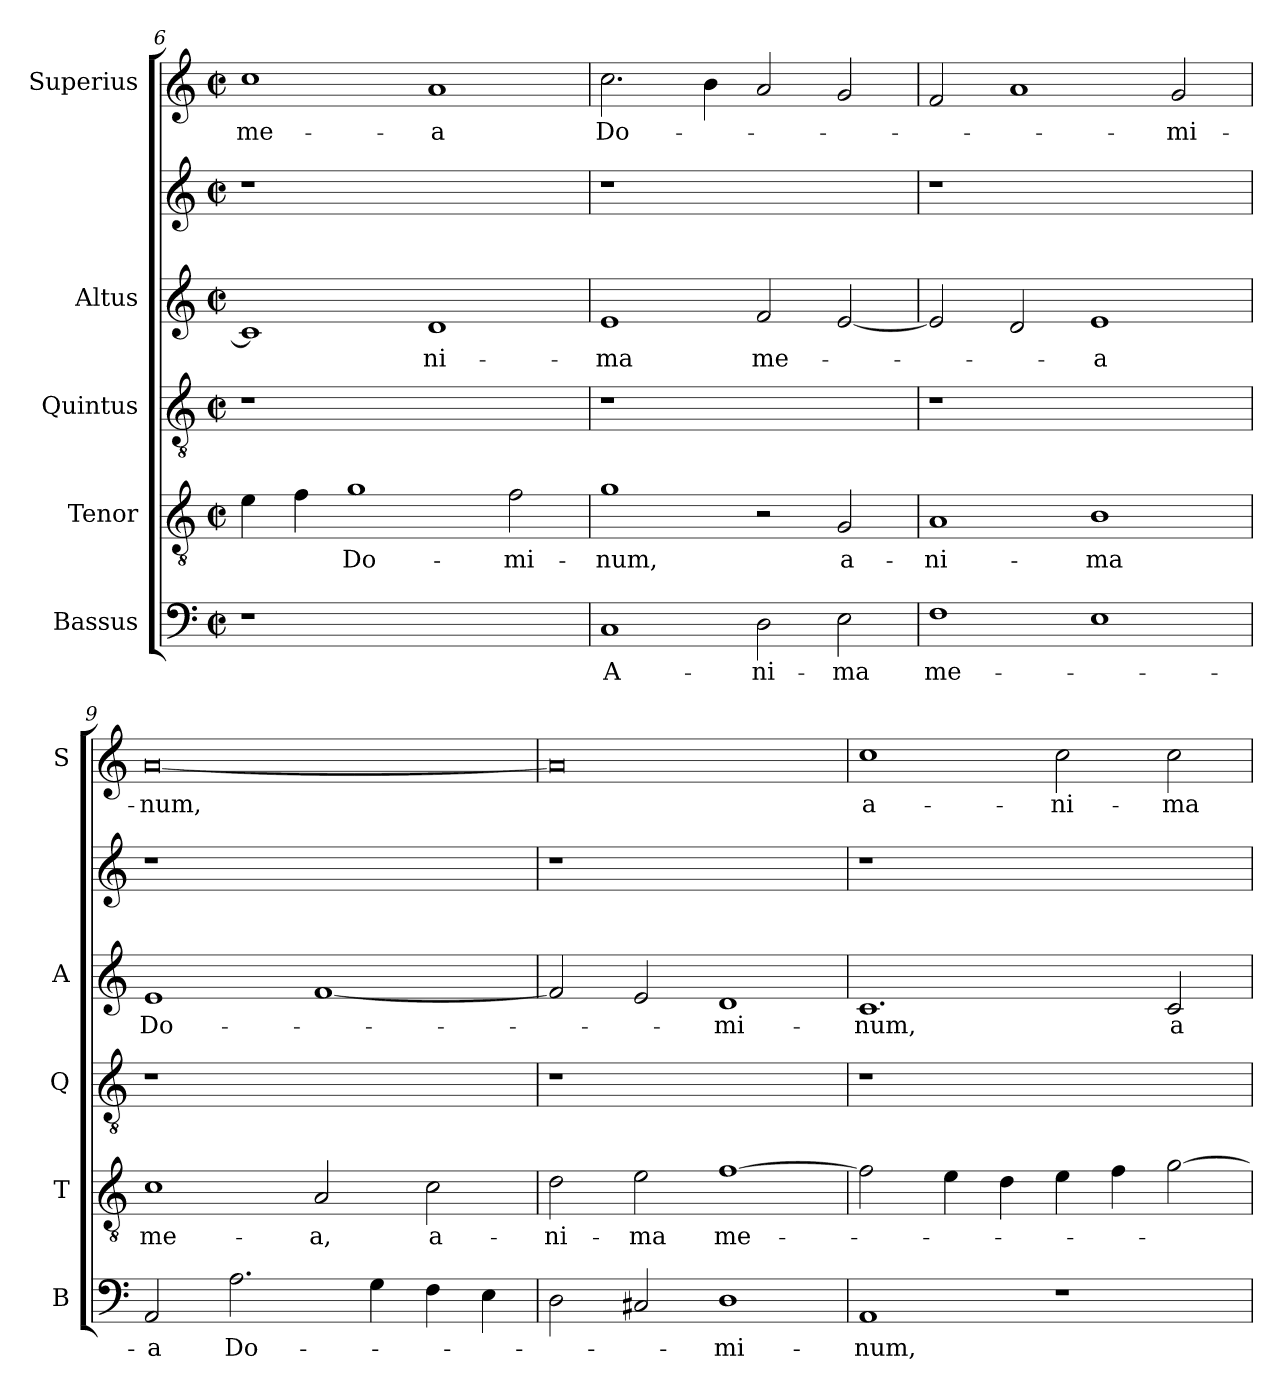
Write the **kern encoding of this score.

**kern	**text	**kern	**text	**kern	**kern	**text	**kern	**kern	**text
*part6	*part6	*part5	*part5	*part4	*part3	*part3	*part2	*part1	*part1
*staff6	*staff6	*staff5	*staff5	*staff4	*staff3	*staff3	*staff2	*staff1	*staff1
*I"Bassus	*	*I"Tenor	*	*I"Quintus	*I"Altus	*	*	*I"Superius	*
*I'B	*	*I'T	*	*I'Q	*I'A	*	*	*I'S	*
!!LO:LB:g=z
*clefF4	*	*clefGv2	*	*clefGv2	*clefG2	*	*clefG2	*clefG2	*
*k[]	*	*k[]	*	*k[]	*k[]	*	*k[]	*k[]	*
*C:	*	*C:	*	*C:	*C:	*	*C:	*C:	*
*M2/2	*	*M2/2	*	*M2/2	*M2/2	*	*M2/2	*M2/2	*
*met(c|)	*	*met(c|)	*	*met(c|)	*met(c|)	*	*met(c|)	*met(c|)	*
=6	=6	=6	=6	=6	=6	=6	=6	=6	=6
!	!	!	!	!	!	!	!	!	!LO:LY:b
1r	.	4e\	.	1r	1c]	.	1r	1cc	me-
.	.	4f\	.	.	.	.	.	.	.
!	!	!	!LO:LY:b	!	!	!	!	!	!
.	.	1g	Do-	.	.	.	.	.	.
!	!	!	!	!	!	!LO:LY:b	!	!	!LO:LY:b
1ryy	.	.	.	1ryy	1d	-ni-	1ryy	1a	-a
!	!	!	!LO:LY:b	!	!	!	!	!	!
.	.	2f\	-mi-	.	.	.	.	.	.
=7	=7	=7	=7	=7	=7	=7	=7	=7	=7
!	!LO:LY:b	!	!LO:LY:b	!	!	!LO:LY:b	!	!	!LO:LY:b
1C	A-	1g	-num,	1r	1e	-ma	1r	2.cc\	Do-
.	.	.	.	.	.	.	.	4b\	.
!	!LO:LY:b	!	!	!	!	!LO:LY:b	!	!	!
2D\	-ni-	2r	.	1ryy	2f/	me-	1ryy	2a/	.
!	!LO:LY:b	!	!LO:LY:b	!	!	!	!	!	!
2E\	-ma	2G/	a-	.	[2e/	.	.	2g/	.
=8	=8	=8	=8	=8	=8	=8	=8	=8	=8
!	!LO:LY:b	!	!LO:LY:b	!	!	!	!	!	!
1F	me-	1A	-ni-	1r	2e/]	.	1r	2f/	.
.	.	.	.	.	2d/	.	.	1a	.
!	!	!	!LO:LY:b	!	!	!LO:LY:b	!	!	!
1E	.	1B	-ma	1ryy	1e	-a	1ryy	.	.
!	!	!	!	!	!	!	!	!	!LO:LY:b
.	.	.	.	.	.	.	.	2g/	-mi-
=9	=9	=9	=9	=9	=9	=9	=9	=9	=9
!	!LO:LY:b	!	!LO:LY:b	!	!	!LO:LY:b	!	!	!LO:LY:b
2AA/	-a	1c	me-	1r	1e	Do-	1r	[0a	-num,
!	!LO:LY:b	!	!	!	!	!	!	!	!
2.A\	Do-	.	.	.	.	.	.	.	.
!	!	!	!LO:LY:b	!	!	!	!	!	!
.	.	2A/	-a,	1ryy	[1f	.	1ryy	.	.
4G\	.	.	.	.	.	.	.	.	.
!	!	!	!LO:LY:b	!	!	!	!	!	!
4F\	.	2c\	a-	.	.	.	.	.	.
4E\	.	.	.	.	.	.	.	.	.
=10	=10	=10	=10	=10	=10	=10	=10	=10	=10
!	!	!	!LO:LY:b	!	!	!	!	!	!
2D\	.	2d\	-ni-	1r	2f/]	.	1r	0a]	.
!	!	!	!LO:LY:b	!	!	!	!	!	!
2C#X/	.	2e\	-ma	.	2e/	.	.	.	.
!	!LO:LY:b	!	!LO:LY:b	!	!	!LO:LY:b	!	!	!
1D	-mi-	[1f	me-	1ryy	1d	-mi-	1ryy	.	.
!!LO:LB:g=z
=11	=11	=11	=11	=11	=11	=11	=11	=11	=11
!	!LO:LY:b	!	!	!	!	!LO:LY:b	!	!	!LO:LY:b
1AA	-num,	2f\]	.	1r	1.c	-num,	1r	1cc	a-
.	.	4e\	.	.	.	.	.	.	.
.	.	4d\	.	.	.	.	.	.	.
!	!	!	!	!	!	!	!	!	!LO:LY:b
1r	.	4e\	.	1ryy	.	.	1ryy	2cc\	-ni-
.	.	4f\	.	.	.	.	.	.	.
!	!	!	!	!	!	!LO:LY:b	!	!	!LO:LY:b
.	.	[2g\	.	.	2c/	a-	.	2cc\	-ma
=	=	=	=	=	=	=	=	=	=
*-	*-	*-	*-	*-	*-	*-	*-	*-	*-
